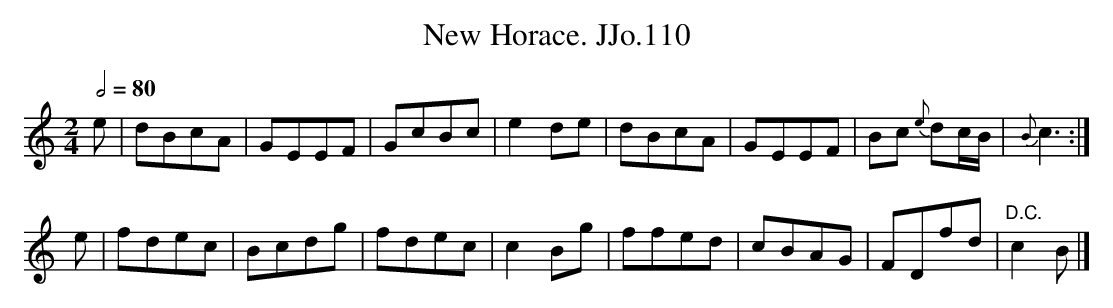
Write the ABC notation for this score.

X:1
T:New Horace. JJo.110
L:1/8
M:2/4
Q:1/2=80
K:C
e|dBcA|GEEF|GcBc|e2 de|dBcA|GEEF|Bc {e}dc/B/|{B}c3:|!
e|fdec|Bcdg|fdec|c2 Bg|ffed|cBAG|FDfd|"D.C."c2B|]
